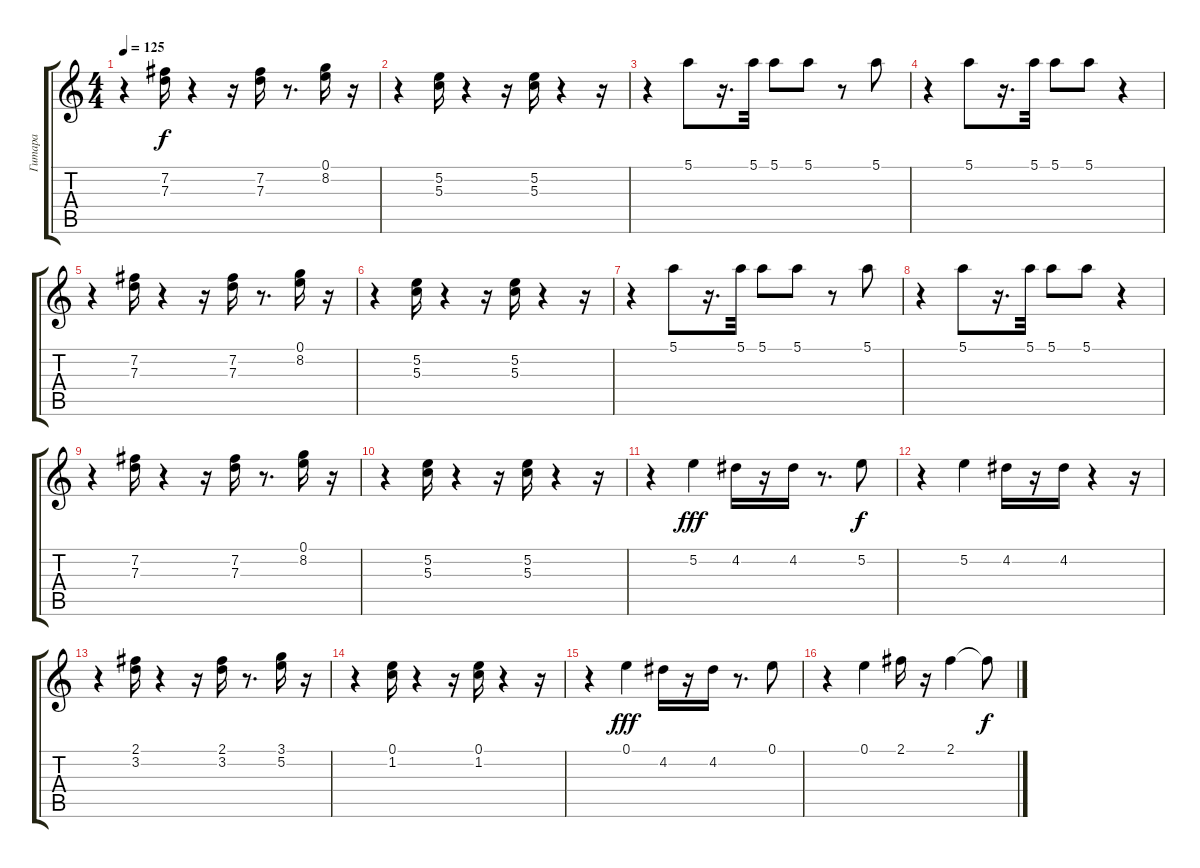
\track ("Гитара" "Гитара") {instrument distortionguitar}
\staff {score tabs}
\tuning (E4 B3 G3 D3 A2 E2) {hide}
\ts (4 4)
\tempo 125
\clef g2
\ks c
r.4{dy f} (7.2 7.3).16 r.4 r.16 (7.2 7.3).16 r.8{d} (0.1 8.2).16 r.16 |
r.4 (5.2 5.3).16 r.4 r.16 (5.2 5.3).16 r.4 r.16 |
r.4 5.1.8 r.16{d} 5.1.32 5.1.8 5.1.8 r.8 5.1.8 |
r.4 5.1.8 r.16{d} 5.1.32 5.1.8 5.1.8 r.4 |
r.4 (7.2 7.3).16 r.4 r.16 (7.2 7.3).16 r.8{d} (0.1 8.2).16 r.16 |
r.4 (5.2 5.3).16 r.4 r.16 (5.2 5.3).16 r.4 r.16 |
r.4 5.1.8 r.16{d} 5.1.32 5.1.8 5.1.8 r.8 5.1.8 |
r.4 5.1.8 r.16{d} 5.1.32 5.1.8 5.1.8 r.4 |
r.4 (7.2 7.3).16 r.4 r.16 (7.2 7.3).16 r.8{d} (0.1 8.2).16 r.16 |
r.4 (5.2 5.3).16 r.4 r.16 (5.2 5.3).16 r.4 r.16 |
r.4 5.2.4{dy fff} 4.2.16 r.16 4.2.16 r.8{d} 5.2.8{dy f} |
r.4 5.2.4 4.2.16 r.16 4.2.16 r.4 r.16 |
r.4 (2.1 3.2).16 r.4 r.16 (2.1 3.2).16 r.8{d} (3.1 5.2).16 r.16 |
r.4 (0.1 1.2).16 r.4 r.16 (0.1 1.2).16 r.4 r.16 |
r.4 0.1.4{dy fff} 4.2.16 r.16 4.2.16 r.8{d} 0.1.8 |
r.4 0.1.4 2.1.16 r.16 2.1.4 2.1{t}.8{dy f}
